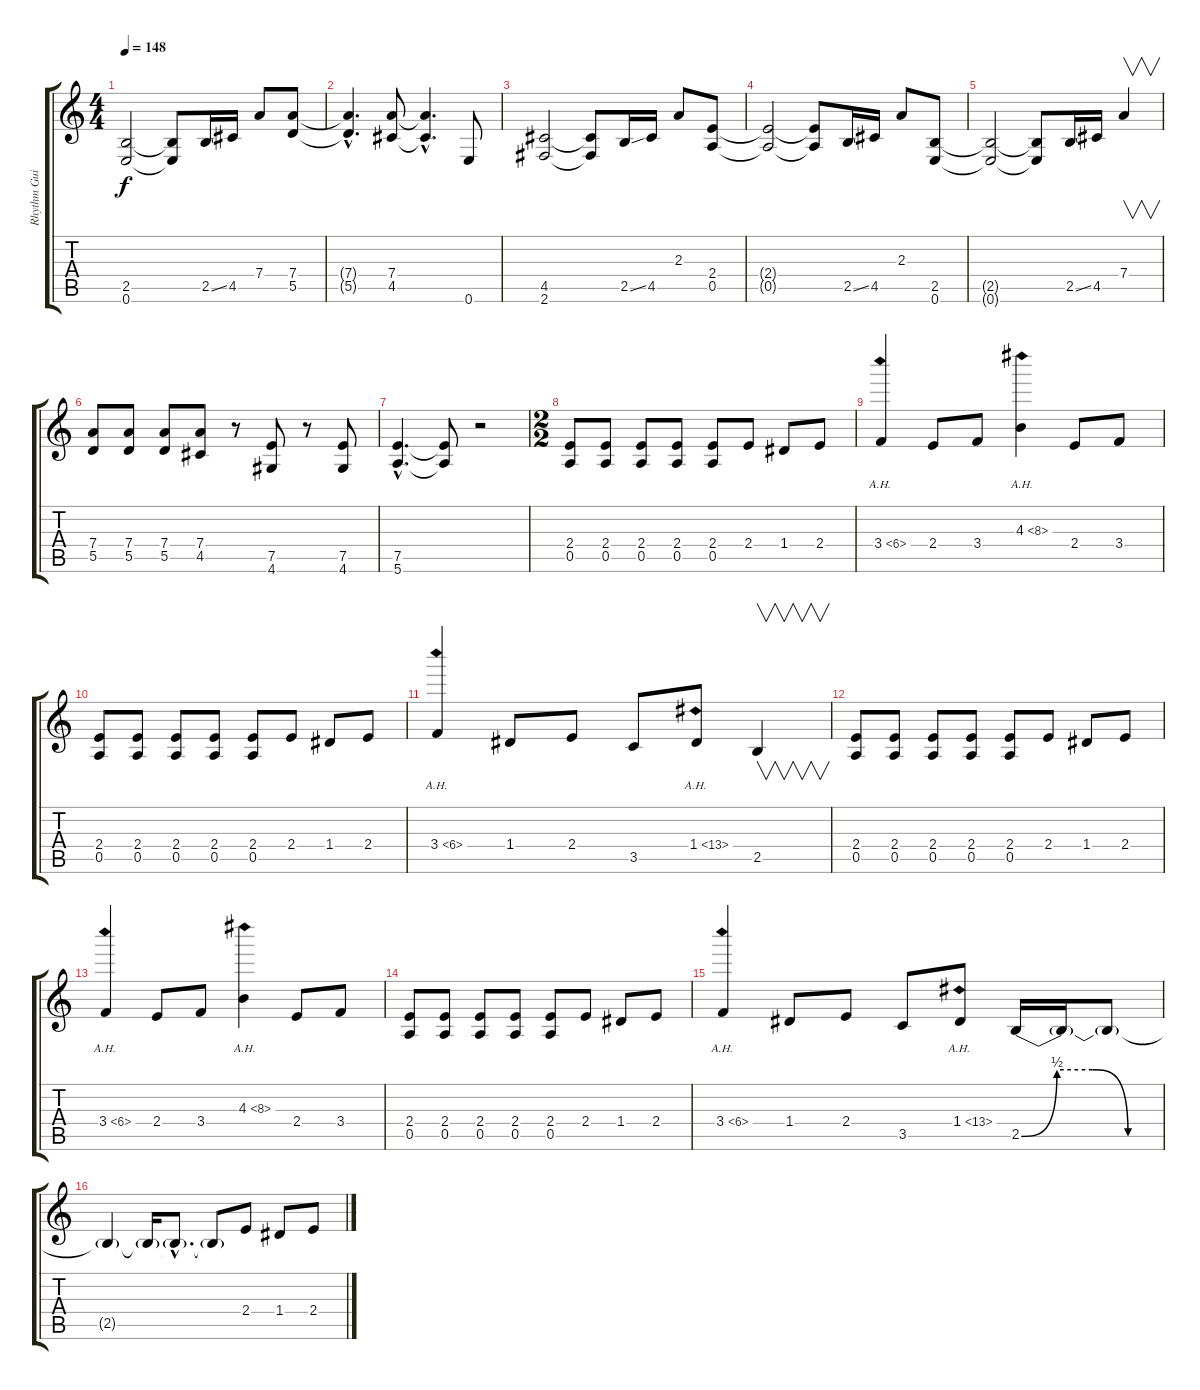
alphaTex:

\track ("Rhythm Guitar" "Rhythm Gui") {instrument distortionguitar}
\staff {score tabs}
\tuning (E4 B3 G3 D3 A2 E2) {hide}
\ts (4 4)
\tempo 148
\clef g2
\ks c
(2.5{t} 0.6{t}).2{dy f} (2.5{t} 0.6{t}).8 2.5{ss}.16 4.5.16 7.4.8 (7.4 5.5).8 |
(7.4{hac t} 5.5{hac t}).4{d} (7.4 4.5).8 (7.4{hac t} 4.5{hac t}).4{d} 0.6.8 |
(4.5 2.6).2 (4.5{t} 2.6{t}).8 2.5{ss}.16 4.5.16 2.3.8 (2.4 0.5).8 |
(2.4{t} 0.5{t}).2 (2.4{t} 0.5{t}).8 2.5{ss}.16 4.5.16 2.3.8 (2.5 0.6).8 |
(2.5{t} 0.6{t}).2 (2.5{t} 0.6{t}).8 2.5{ss}.16 4.5.16 7.4.4{v} |
(7.4 5.5).8 (7.4 5.5).8 (7.4 5.5).8 (7.4 4.5).8 r.8 (7.5 4.6).8 r.8 (7.5 4.6).8 |
(7.5{hac} 5.6{hac}).4{d} (7.5{t} 5.6{t}).8 r.2 |
\ts (2 2)
(2.4 0.5).8 (2.4 0.5).8 (2.4 0.5).8 (2.4 0.5).8 (2.4 0.5).8 2.4.8 1.4.8 2.4.8 |
3.4{ah 3}.4 2.4.8 3.4.8 4.3{ah 4}.4 2.4.8 3.4.8 |
(2.4 0.5).8 (2.4 0.5).8 (2.4 0.5).8 (2.4 0.5).8 (2.4 0.5).8 2.4.8 1.4.8 2.4.8 |
3.4{ah 3}.4 1.4.8 2.4.8 3.5.8 1.4{ah 12}.8 2.5.4{v} |
(2.4 0.5).8 (2.4 0.5).8 (2.4 0.5).8 (2.4 0.5).8 (2.4 0.5).8 2.4.8 1.4.8 2.4.8 |
3.4{ah 3}.4 2.4.8 3.4.8 4.3{ah 4}.4 2.4.8 3.4.8 |
(2.4 0.5).8 (2.4 0.5).8 (2.4 0.5).8 (2.4 0.5).8 (2.4 0.5).8 2.4.8 1.4.8 2.4.8 |
3.4{ah 3}.4 1.4.8 2.4.8 3.5.8 1.4{ah 12}.8 2.5{be (custom 0 0 15 2 30 2 45 0 60 0)}.16 2.5{t}.16 2.5{t}.8 |
2.5{t}.4 2.5{t}.16 2.5{hac t}.8{d} 2.5{t}.8 2.4.8 1.4.8 2.4.8
